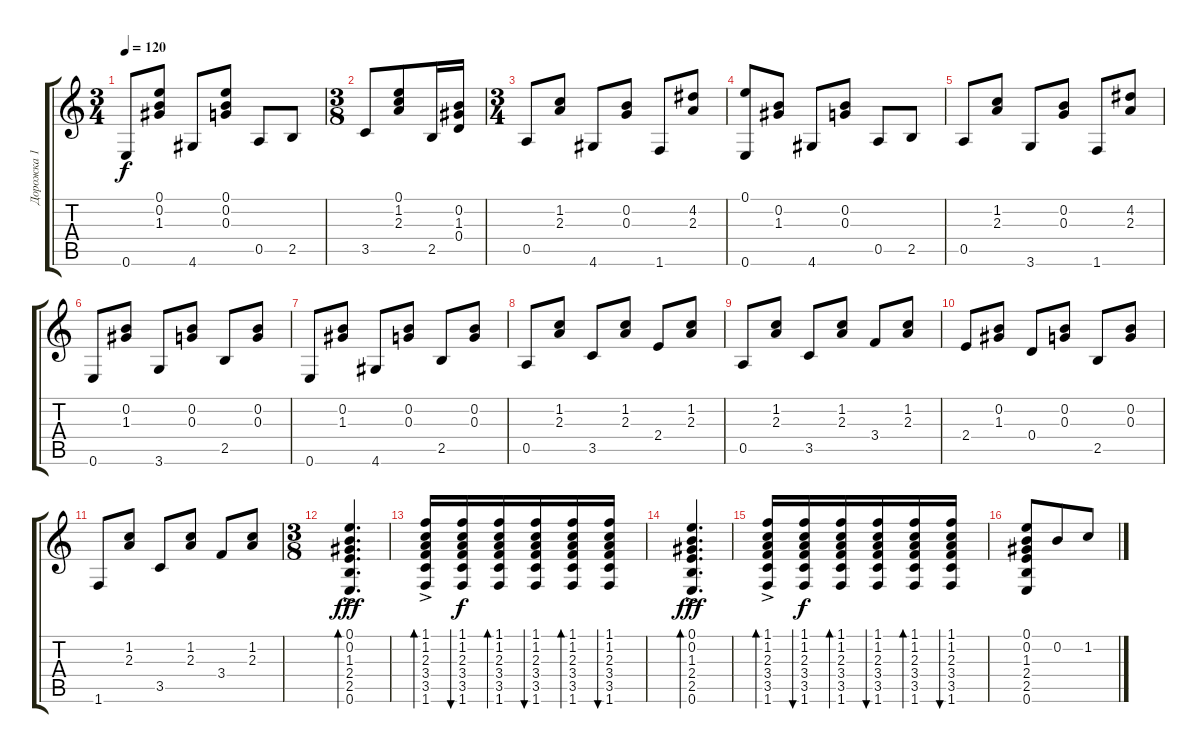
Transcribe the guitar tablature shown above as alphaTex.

\track ("Дорожка 1" "Дорожка 1") {instrument acousticguitarsteel}
\staff {score tabs}
\tuning (E4 B3 G3 D3 A2 E2) {hide}
\ts (3 4)
\tempo 120
\clef g2
\ks c
0.6.8{dy f} (0.1 0.2 1.3).8 4.6.8 (0.1 0.2 0.3).8 0.5.8 2.5.8 |
\ts (3 8)
3.5.8 (0.1 1.2 2.3).8 2.5.16 (0.2 1.3 0.4).16 |
\ts (3 4)
0.5.8 (1.2 2.3).8 4.6.8 (0.2 0.3).8 1.6.8 (4.2 2.3).8 |
(0.1 0.6).8 (0.2 1.3).8 4.6.8 (0.2 0.3).8 0.5.8 2.5.8 |
0.5.8 (1.2 2.3).8 3.6.8 (0.2 0.3).8 1.6.8 (4.2 2.3).8 |
0.6.8 (0.2 1.3).8 3.6.8 (0.2 0.3).8 2.5.8 (0.2 0.3).8 |
0.6.8 (0.2 1.3).8 4.6.8 (0.2 0.3).8 2.5.8 (0.2 0.3).8 |
0.5.8 (1.2 2.3).8 3.5.8 (1.2 2.3).8 2.4.8 (1.2 2.3).8 |
0.5.8 (1.2 2.3).8 3.5.8 (1.2 2.3).8 3.4.8 (1.2 2.3).8 |
2.4.8 (0.2 1.3).8 0.4.8 (0.2 0.3).8 2.5.8 (0.2 0.3).8 |
1.6.8 (1.2 2.3).8 3.5.8 (1.2 2.3).8 3.4.8 (1.2 2.3).8 |
\ts (3 8)
(0.1{ac} 0.2{ac} 1.3{ac} 2.4{ac} 2.5{ac} 0.6{ac}).4{d bd 480 dy fff} |
(1.1{ac} 1.2{ac} 2.3{ac} 3.4{ac} 3.5{ac} 1.6{ac}).16{bd 120} (1.1 1.2 2.3 3.4 3.5 1.6).16{bu 120 dy f} (1.1 1.2 2.3 3.4 3.5 1.6).16{bd 120} (1.1 1.2 2.3 3.4 3.5 1.6).16{bu 120} (1.1 1.2 2.3 3.4 3.5 1.6).16{bd 120} (1.1 1.2 2.3 3.4 3.5 1.6).16{bu 120} |
(0.1{ac} 0.2{ac} 1.3{ac} 2.4{ac} 2.5{ac} 0.6{ac}).4{d bd 480 dy fff} |
(1.1{ac} 1.2{ac} 2.3{ac} 3.4{ac} 3.5{ac} 1.6{ac}).16{bd 120} (1.1 1.2 2.3 3.4 3.5 1.6).16{bu 120 dy f} (1.1 1.2 2.3 3.4 3.5 1.6).16{bd 120} (1.1 1.2 2.3 3.4 3.5 1.6).16{bu 120} (1.1 1.2 2.3 3.4 3.5 1.6).16{bd 120} (1.1 1.2 2.3 3.4 3.5 1.6).16{bu 120} |
(0.1 0.2 1.3 2.4 2.5 0.6).8 0.2.8 1.2.8
